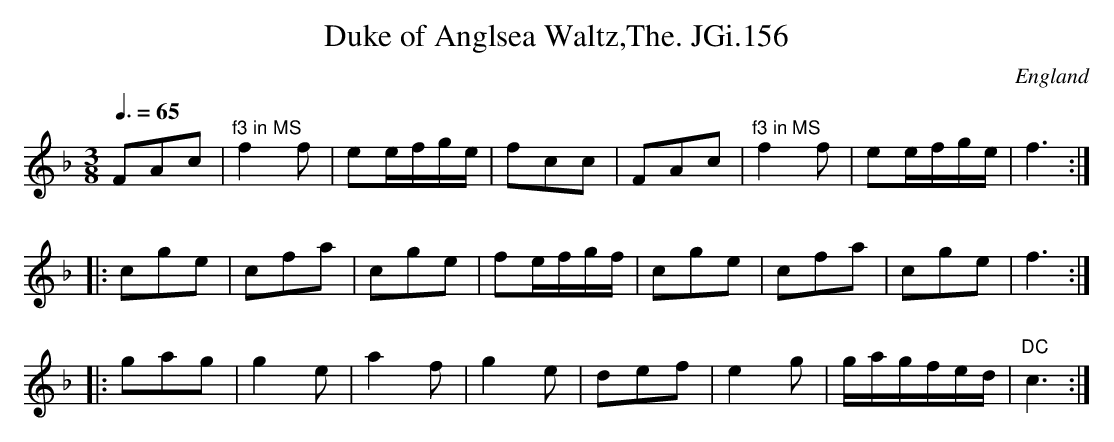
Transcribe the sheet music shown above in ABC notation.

X:1
T:Duke of Anglsea Waltz,The. JGi.156
M:3/8
L:1/8
Q:3/8=65
O:England
K:F major
FAc|"^f3 in MS"f2f|ee/f/g/e/|fcc|FAc|"^f3 in MS"f2f|ee/f/g/e/|f3:|
|:cge|cfa|cge|fe/f/g/f/|cge|cfa|cge|f3:|
|:gag|g2e|a2f|g2e|def|e2g|g/a/g/f/e/d/|"DC"c3:|
